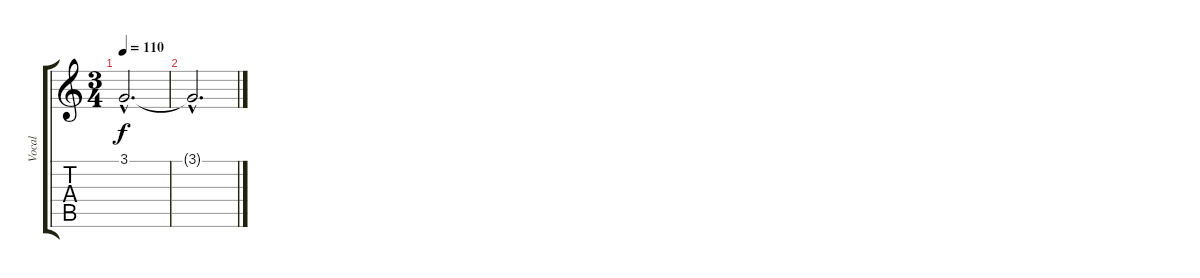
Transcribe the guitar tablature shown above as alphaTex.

\track ("Vocal" "Vocal") {instrument flute}
\staff {score tabs}
\tuning (E4 B3 G3 D3 A2 E2) {hide}
\ts (3 4)
\tempo 110
\clef g2
\ks c
3.1{hac}.2{d dy f} |
3.1{hac t}.2{d}
